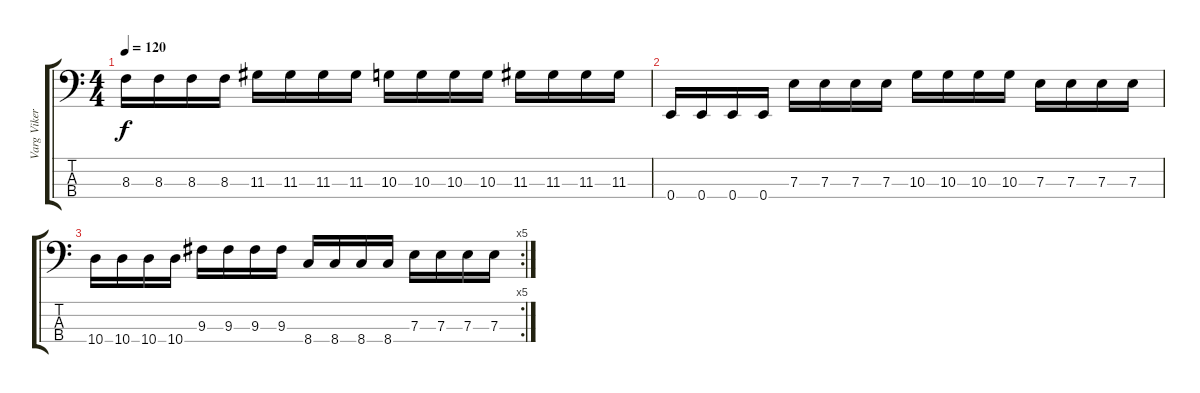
\track ("Varg Vikernes - Bass" "Varg Viker") {instrument electricbasspick}
\staff {score tabs}
\tuning (G2 D2 A1 E1) {hide}
\ts (4 4)
\tempo 120
\clef f4
\ks c
8.3.16{dy f} 8.3.16 8.3.16 8.3.16 11.3.16 11.3.16 11.3.16 11.3.16 10.3.16 10.3.16 10.3.16 10.3.16 11.3.16 11.3.16 11.3.16 11.3.16 |
0.4.16 0.4.16 0.4.16 0.4.16 7.3.16 7.3.16 7.3.16 7.3.16 10.3.16 10.3.16 10.3.16 10.3.16 7.3.16 7.3.16 7.3.16 7.3.16 |
\rc 5
10.4.16 10.4.16 10.4.16 10.4.16 9.3.16 9.3.16 9.3.16 9.3.16 8.4.16 8.4.16 8.4.16 8.4.16 7.3.16 7.3.16 7.3.16 7.3.16
